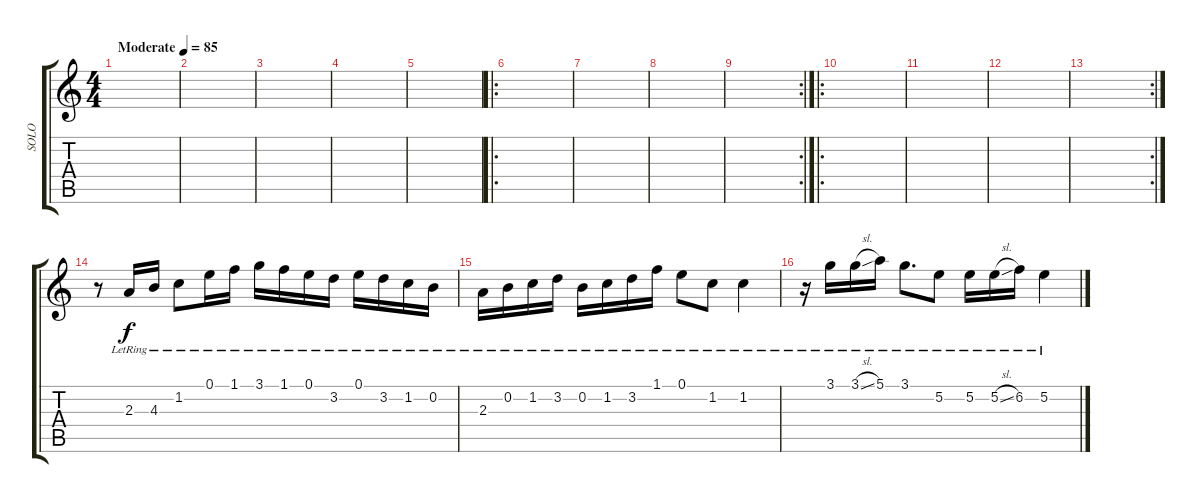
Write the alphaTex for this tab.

\track ("SOLO" "SOLO") {instrument acousticguitarnylon}
\staff {score tabs}
\tuning (E4 B3 G3 D3 A2 E2) {hide}
\ts (4 4)
\tempo (85 "Moderate")
\clef g2
\ks c
|
|
|
|
|
\ro
|
|
|
\rc 2
|
\ro
|
|
|
\rc 2
|
r.8{volume 15} 2.3{lr}.16 4.3{lr}.16 1.2{lr}.8 0.1{lr}.16 1.1{lr}.16 3.1{lr}.16 1.1{lr}.16 0.1{lr}.16 3.2{lr}.16 0.1{lr}.16 3.2{lr}.16 1.2{lr}.16 0.2{lr}.16 |
2.3{lr}.16 0.2{lr}.16 1.2{lr}.16 3.2{lr}.16 0.2{lr}.16 1.2{lr}.16 3.2{lr}.16 1.1{lr}.16 0.1{lr}.8 1.2{lr}.8 1.2{lr}.4 |
r.16 3.1{lr}.16 3.1{sl lr}.16 5.1{lr}.16 3.1{lr}.8{d} 5.2{lr}.8 5.2{lr}.16 5.2{sl lr}.16 6.2{lr}.16 5.2{lr}.4
